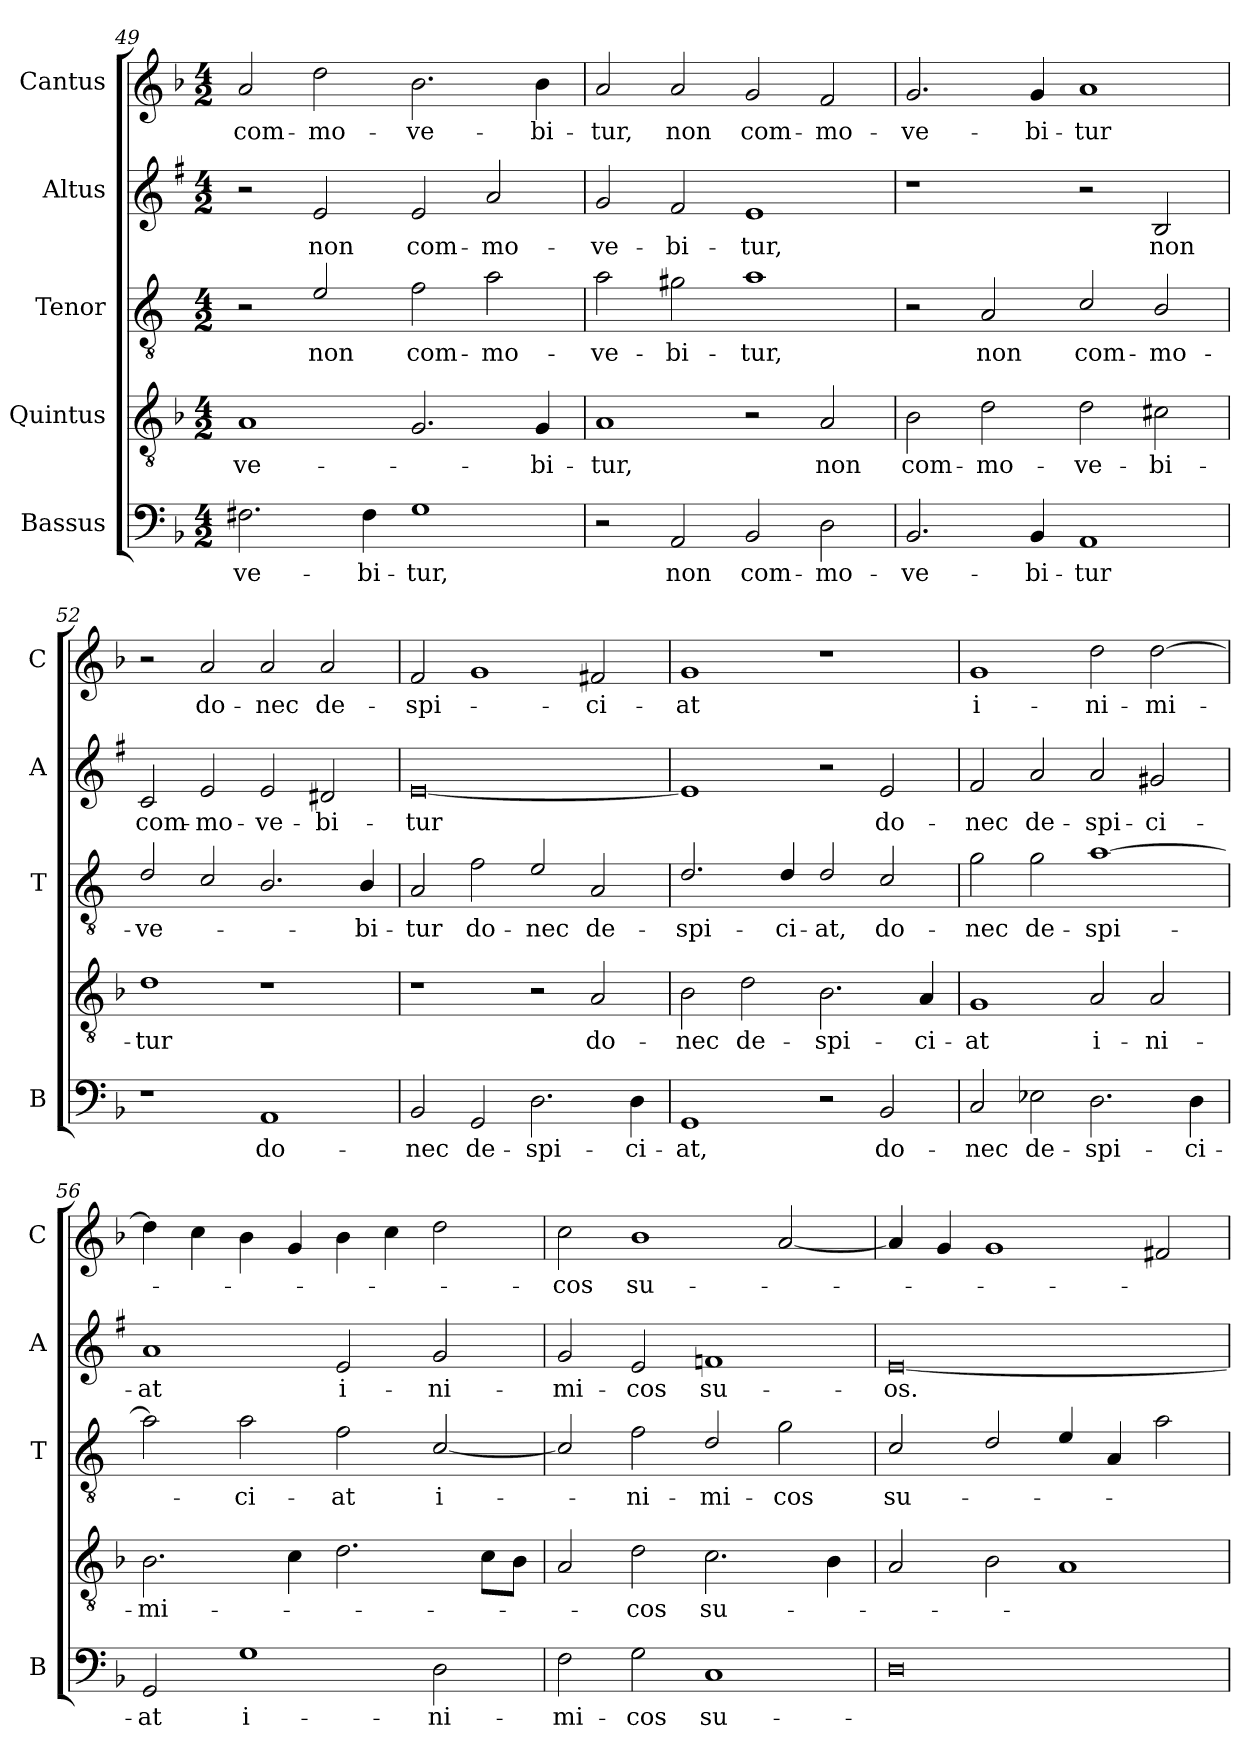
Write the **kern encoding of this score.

**kern	**text	**kern	**text	**kern	**text	**kern	**text	**kern	**text
*part5	*part5	*part4	*part4	*part3	*part3	*part2	*part2	*part1	*part1
*staff5	*staff5	*staff4	*staff4	*staff3	*staff3	*staff2	*staff2	*staff1	*staff1
*I"Bassus	*	*I"Quintus	*	*I"Tenor	*	*I"Altus	*	*I"Cantus	*
*I'B	*	*	*	*I'T	*	*I'A	*	*I'C	*
*clefF4	*	*clefGv2	*	*clefGv2	*	*clefG2	*	*clefG2	*
*	*	*	*	*ITrd4c7	*	*ITrd1c2	*	*	*
*k[b-]	*	*k[b-]	*	*k[b-]	*	*k[b-]	*	*k[b-]	*
*F:	*	*F:	*	*F:	*	*F:	*	*F:	*
*M4/2	*	*M4/2	*	*M4/2	*	*M4/2	*	*M4/2	*
=49	=49	=49	=49	=49	=49	=49	=49	=49	=49
!	!LO:LY:b	!	!LO:LY:b	!	!	!	!	!	!LO:LY:b
2.F#X\	-ve-	1A	-ve-	2r	.	2r	.	2a/	com-
!	!	!	!	!	!LO:LY:b	!	!LO:LY:b	!	!LO:LY:b
.	.	.	.	2A/	non	2d/	non	2dd\	-mo-
!	!LO:LY:b	!	!	!	!	!	!	!	!
4F#\	-bi-	.	.	.	.	.	.	.	.
!	!LO:LY:b	!	!	!	!LO:LY:b	!	!LO:LY:b	!	!LO:LY:b
1G	-tur,	2.G/	.	2B-\	com-	2d/	com-	2.b-\	-ve-
!	!	!	!	!	!LO:LY:b	!	!LO:LY:b	!	!
.	.	.	.	2d\	-mo-	2g/	-mo-	.	.
!	!	!	!LO:LY:b	!	!	!	!	!	!LO:LY:b
.	.	4G/	-bi-	.	.	.	.	4b-\	-bi-
=50	=50	=50	=50	=50	=50	=50	=50	=50	=50
!	!	!	!LO:LY:b	!	!LO:LY:b	!	!LO:LY:b	!	!LO:LY:b
2r	.	1A	-tur,	2d\	-ve-	2f/	-ve-	2a/	-tur,
!	!LO:LY:b	!	!	!	!LO:LY:b	!	!LO:LY:b	!	!LO:LY:b
2AA/	non	.	.	2c#X\	-bi-	2e/	-bi-	2a/	non
!	!LO:LY:b	!	!	!	!LO:LY:b	!	!LO:LY:b	!	!LO:LY:b
2BB-/	com-	2r	.	1d	-tur,	1d	-tur,	2g/	com-
!	!LO:LY:b	!	!LO:LY:b	!	!	!	!	!	!LO:LY:b
2D\	-mo-	2A/	non	.	.	.	.	2f/	-mo-
=51	=51	=51	=51	=51	=51	=51	=51	=51	=51
!	!LO:LY:b	!	!LO:LY:b	!	!	!	!	!	!LO:LY:b
2.BB-/	-ve-	2B-\	com-	2r	.	1r	.	2.g/	-ve-
!	!	!	!LO:LY:b	!	!LO:LY:b	!	!	!	!
.	.	2d\	-mo-	2D/	non	.	.	.	.
!	!LO:LY:b	!	!	!	!	!	!	!	!LO:LY:b
4BB-/	-bi-	.	.	.	.	.	.	4g/	-bi-
!	!LO:LY:b	!	!LO:LY:b	!	!LO:LY:b	!	!	!	!LO:LY:b
1AA	-tur	2d\	-ve-	2F/	com-	2r	.	1a	-tur
!	!	!	!LO:LY:b	!	!LO:LY:b	!	!LO:LY:b	!	!
.	.	2c#X\	-bi-	2E/	-mo-	2A/	non	.	.
=52	=52	=52	=52	=52	=52	=52	=52	=52	=52
!	!	!	!LO:LY:b	!	!LO:LY:b	!	!LO:LY:b	!	!
1r	.	1d	-tur	2G/	-ve-	2B-/	com-	2r	.
!	!	!	!	!	!	!	!LO:LY:b	!	!LO:LY:b
.	.	.	.	2F/	.	2d/	-mo-	2a/	do-
!	!LO:LY:b	!	!	!	!	!	!LO:LY:b	!	!LO:LY:b
1AA	do-	1r	.	2.E/	.	2d/	-ve-	2a/	-nec
!	!	!	!	!	!	!	!LO:LY:b	!	!LO:LY:b
.	.	.	.	.	.	2c#X/	-bi-	2a/	de-
!	!	!	!	!	!LO:LY:b	!	!	!	!
.	.	.	.	4E/	-bi-	.	.	.	.
!!LO:LB:g=z
=53	=53	=53	=53	=53	=53	=53	=53	=53	=53
!	!LO:LY:b	!	!	!	!LO:LY:b	!	!LO:LY:b	!	!LO:LY:b
2BB-/	-nec	1r	.	2D/	-tur	[0d	-tur	2f/	-spi-
!	!LO:LY:b	!	!	!	!LO:LY:b	!	!	!	!
2GG/	de-	.	.	2B-\	do-	.	.	1g	.
!	!LO:LY:b	!	!	!	!LO:LY:b	!	!	!	!
2.D\	-spi-	2r	.	2A/	-nec	.	.	.	.
!	!	!	!LO:LY:b	!	!LO:LY:b	!	!	!	!LO:LY:b
.	.	2A/	do-	2D/	de-	.	.	2f#X/	-ci-
!	!LO:LY:b	!	!	!	!	!	!	!	!
4D\	-ci-	.	.	.	.	.	.	.	.
=54	=54	=54	=54	=54	=54	=54	=54	=54	=54
!	!LO:LY:b	!	!LO:LY:b	!	!LO:LY:b	!	!	!	!LO:LY:b
1GG	-at,	2B-\	-nec	2.G/	-spi-	1d]	.	1g	-at
!	!	!	!LO:LY:b	!	!	!	!	!	!
.	.	2d\	de-	.	.	.	.	.	.
!	!	!	!	!	!LO:LY:b	!	!	!	!
.	.	.	.	4G/	-ci-	.	.	.	.
!	!	!	!LO:LY:b	!	!LO:LY:b	!	!	!	!
2r	.	2.B-\	-spi-	2G/	-at,	2r	.	1r	.
!	!LO:LY:b	!	!	!	!LO:LY:b	!	!LO:LY:b	!	!
2BB-/	do-	.	.	2F/	do-	2d/	do-	.	.
!	!	!	!LO:LY:b	!	!	!	!	!	!
.	.	4A/	-ci-	.	.	.	.	.	.
=55	=55	=55	=55	=55	=55	=55	=55	=55	=55
!	!LO:LY:b	!	!LO:LY:b	!	!LO:LY:b	!	!LO:LY:b	!	!LO:LY:b
2C/	-nec	1G	-at	2c\	-nec	2e/	-nec	1g	i-
!	!LO:LY:b	!	!	!	!LO:LY:b	!	!LO:LY:b	!	!
2E-X\	de-	.	.	2c\	de-	2g/	de-	.	.
!	!LO:LY:b	!	!LO:LY:b	!	!LO:LY:b	!	!LO:LY:b	!	!LO:LY:b
2.D\	-spi-	2A/	i-	[1d	-spi-	2g/	-spi-	2dd\	-ni-
!	!	!	!LO:LY:b	!	!	!	!LO:LY:b	!	!LO:LY:b
.	.	2A/	-ni-	.	.	2f#X/	-ci-	[2dd\	-mi-
!	!LO:LY:b	!	!	!	!	!	!	!	!
4D\	-ci-	.	.	.	.	.	.	.	.
=56	=56	=56	=56	=56	=56	=56	=56	=56	=56
!	!LO:LY:b	!	!LO:LY:b	!	!	!	!LO:LY:b	!	!
2GG/	-at	2.B-\	-mi-	2d\]	.	1g	-at	4dd\]	.
.	.	.	.	.	.	.	.	4cc\	.
!	!LO:LY:b	!	!	!	!LO:LY:b	!	!	!	!
1G	i-	.	.	2d\	-ci-	.	.	4b-\	.
.	.	4c\	.	.	.	.	.	4g/	.
!	!	!	!	!	!LO:LY:b	!	!LO:LY:b	!	!
.	.	2.d\	.	2B-\	-at	2d/	i-	4b-\	.
.	.	.	.	.	.	.	.	4cc\	.
!	!LO:LY:b	!	!	!	!LO:LY:b	!	!LO:LY:b	!	!
2D\	-ni-	.	.	[2F/	i-	2f/	-ni-	2dd\	.
.	.	8c\L	.	.	.	.	.	.	.
.	.	8B-\J	.	.	.	.	.	.	.
=57	=57	=57	=57	=57	=57	=57	=57	=57	=57
!	!LO:LY:b	!	!	!	!	!	!LO:LY:b	!	!LO:LY:b
2F\	-mi-	2A/	.	2F/]	.	2f/	-mi-	2cc\	-cos
!	!LO:LY:b	!	!LO:LY:b	!	!LO:LY:b	!	!LO:LY:b	!	!LO:LY:b
2G\	-cos	2d\	-cos	2B-\	-ni-	2d/	-cos	1b-	su-
!	!LO:LY:b	!	!LO:LY:b	!	!LO:LY:b	!	!LO:LY:b	!	!
1C	su-	2.c\	su-	2G/	-mi-	1e-X	su-	.	.
!	!	!	!	!	!LO:LY:b	!	!	!	!
.	.	.	.	2c\	-cos	.	.	[2a/	.
.	.	4B-\	.	.	.	.	.	.	.
=58	=58	=58	=58	=58	=58	=58	=58	=58	=58
!	!	!	!	!	!LO:LY:b	!	!LO:LY:b	!	!
0D	.	2A/	.	2F/	su-	[0d	-os.	4a/]	.
.	.	.	.	.	.	.	.	4g/	.
.	.	2B-\	.	2G/	.	.	.	1g	.
.	.	1A	.	4A/	.	.	.	.	.
.	.	.	.	4D/	.	.	.	.	.
.	.	.	.	2d\	.	.	.	2f#X/	.
=	=	=	=	=	=	=	=	=	=
*-	*-	*-	*-	*-	*-	*-	*-	*-	*-
